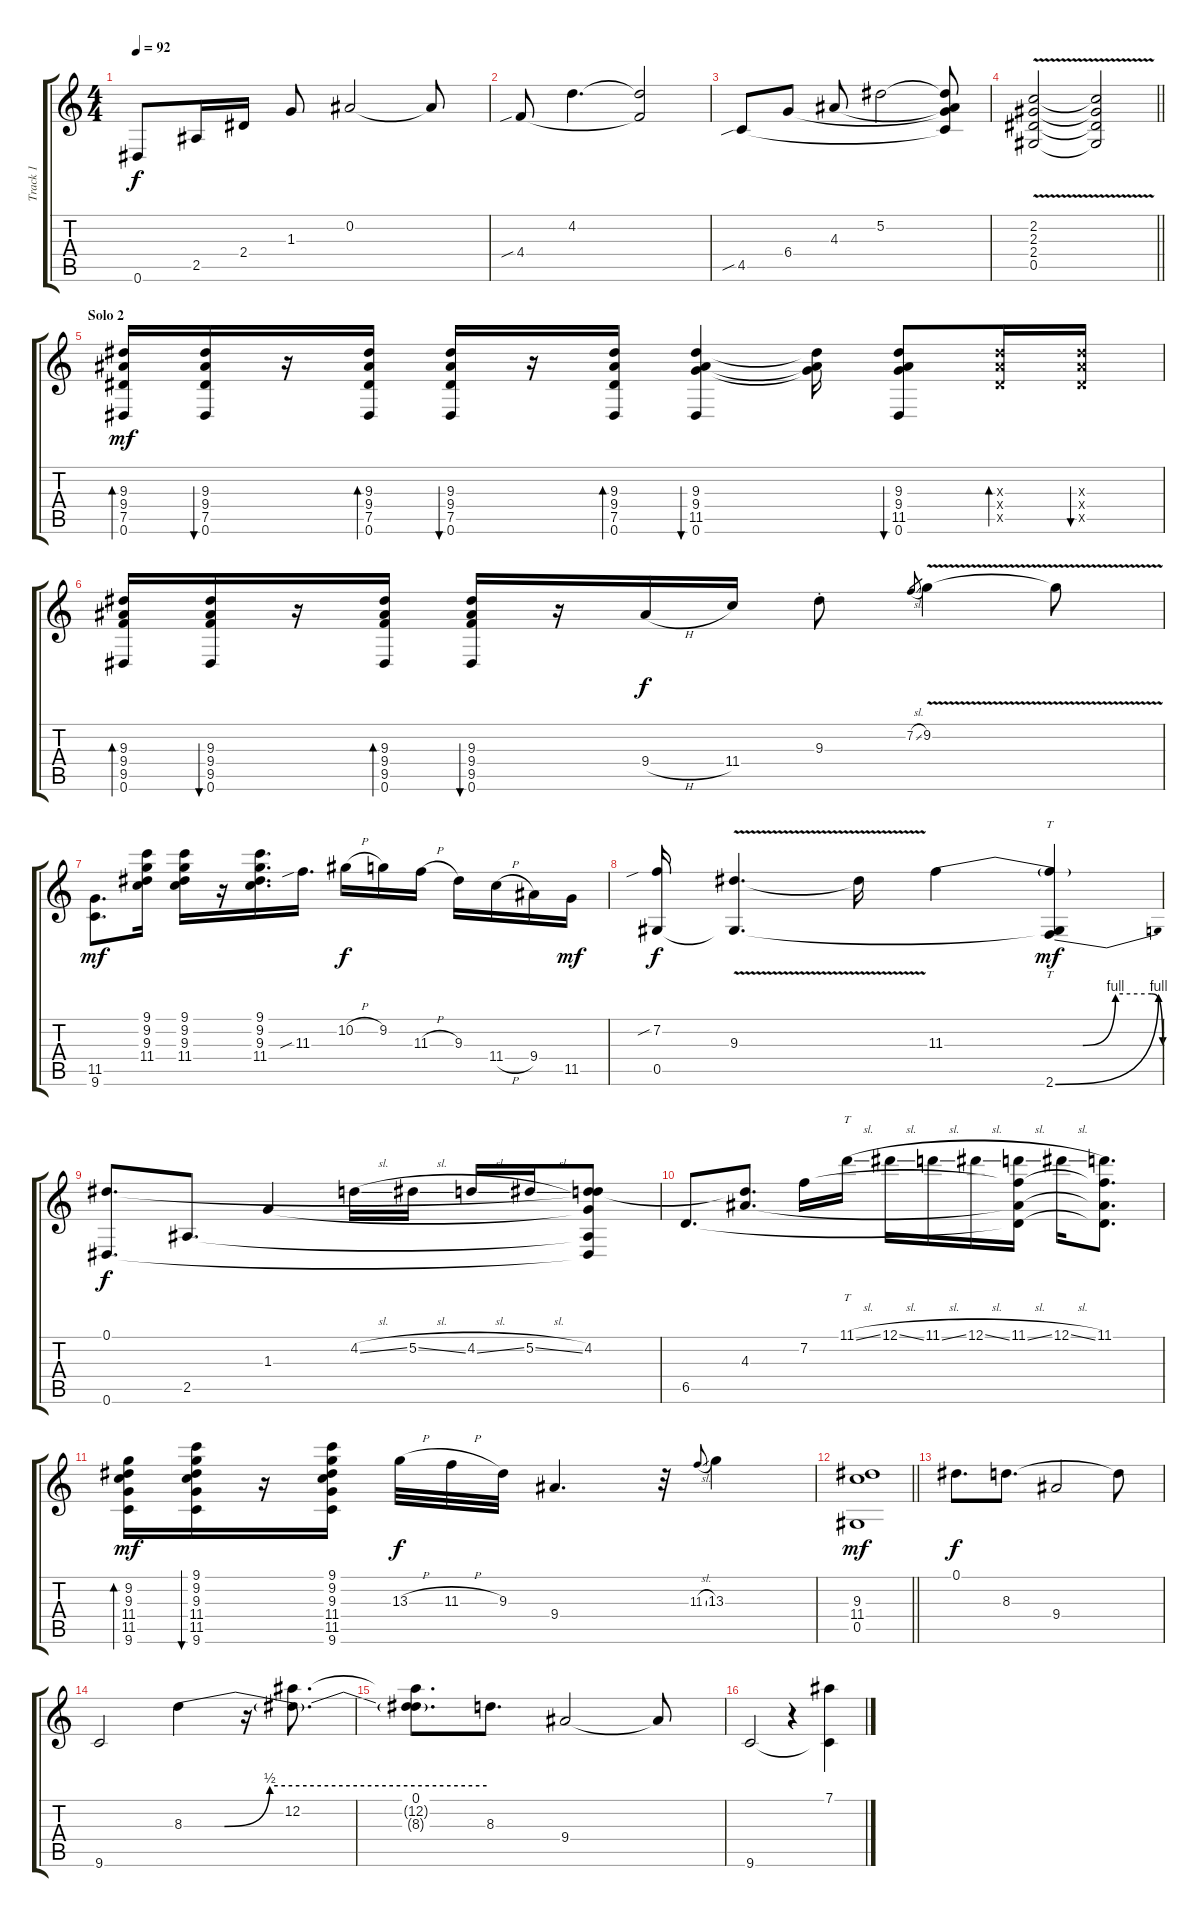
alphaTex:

\track ("Track 1" "Track 1") {instrument acousticguitarsteel}
\staff {score tabs}
\tuning (Eb4 Bb3 Gb3 Db3 Ab2 Eb2) {hide}
\ts (4 4)
\tempo 92
\clef g2
\ks c
0.6.8{dy f} 2.5.16 2.4.16 1.3.8 0.2.2 0.2{t}.8 |
4.4{sib}.8 4.2.4{d} (4.2{t} 4.4{t}).2 |
4.5{sib}.8 6.4.8 4.3.8 5.2.2 (5.2{t} 4.3{t} 6.4{t} 4.5{t}).8 |
\barLineRight lightlight
(2.2{v} 2.3{v} 2.4{v} 0.5).2 (2.2{t} 2.3{t} 2.4{t} 0.5{t}).2 |
\section ("" "Solo 2")
(9.3 9.4 7.5 0.6).16{bd 30 dy mf} (9.3 9.4 7.5 0.6).16{bu 30} r.16 (9.3 9.4 7.5 0.6).16{bd 30} (9.3 9.4 7.5 0.6).16{bu 30} r.16 (9.3 9.4 7.5 0.6).16{bd 30} (9.3 9.4 11.5 0.6).4{bu 30} (9.3{t} 9.4{t} 11.5{t}).16 (9.3 9.4 11.5 0.6).8{bu 30} (9.3{x} 9.4{x} 7.5{x}).16{bd 30} (9.3{x} 9.4{x} 7.5{x}).16{bu 30} |
(9.3 9.4 9.5 0.6).16{bd 30} (9.3 9.4 9.5 0.6).16{bu 30} r.16 (9.3 9.4 9.5 0.6).16{bd 30} (9.3 9.4 9.5 0.6).16{bu 30} r.16 9.4{h}.16{dy f} 11.4.16 9.3{st}.8 7.2{sl}.8{gr} 9.2{v}.4 9.2{v t}.8 |
(11.5 9.6).8{d dy mf} (9.1 9.2 9.3 11.4).16 (9.1 9.2 9.3 11.4).16 r.16 (9.1 9.2 9.3 11.4).16{d} 11.3{sib}.16{d} 10.2{h}.16{dy f} 9.2.16 11.3{h}.16 9.3.16 11.4{h}.16 9.4.16 11.5.16{dy mf} |
(7.2{sib} 0.5).16{dy f} (9.3{v} 0.5{t}).4{d} 9.3{t}.16 11.3{be (custom 0 0 38 0 47 4 57 4 60 0)}.4 (11.3{t} 0.5{t} 2.6{be (bend 0 0 60 4)}).4{tt dy mf} |
(0.1 0.6).8{d dy f} 2.5.8{d} 1.3.4 4.2{sl}.16 5.2{sl}.16 4.2{sl}.16 5.2{sl}.16 (0.1{t} 4.2 1.3{t} 2.5{t} 0.6{t}).8 |
6.5.8{d} (4.2{t} 4.3).8{d} 7.2.16 11.1{sl}.16{tt} 12.1{sl}.16 11.1{sl}.16 12.1{sl}.16 (11.1{sl} 7.2{t} 4.3{t} 6.5{t}).16 12.1{sl}.16 (11.1 7.2{t} 4.3{t} 6.5{t}).8{d} |
(9.2 9.3 11.4 11.5 9.6).16{bd 30 dy mf} (9.1 9.2 9.3 11.4 11.5 9.6).16{bu 30} r.16 (9.1 9.2 9.3 11.4 11.5 9.6).16 13.3{h}.32{dy f} 11.3{h}.32 9.3.32 9.4.4{d} r.32 11.3{sl}.8{gr onbeat} 13.3.4 |
\barLineRight lightlight
(9.3 11.4 0.5).1{dy mf} |
0.1.8{d dy f} 8.3.8{d} 9.4.2 8.3{t}.8 |
9.6.2 8.3{be (custom 0 0 8 0 17 2 60 2)}.4 r.16 (12.2 8.3{t}).8{d} |
(0.1 12.2{t} 8.3{t}).8{d} 8.3.8{d} 9.4.2 9.4{t}.8 |
9.6.2 r.4 (7.1 9.6{t}).4
